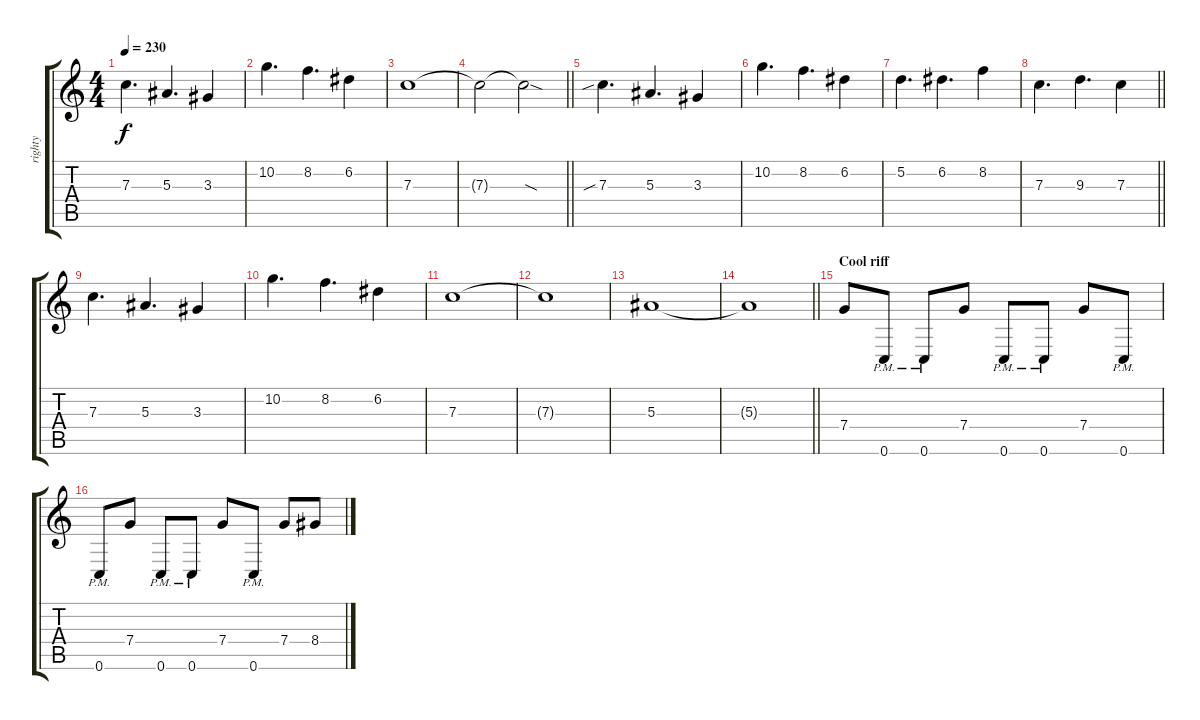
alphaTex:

\track ("righty" "righty") {instrument overdrivenguitar}
\staff {score tabs}
\tuning (D4 A3 F3 C3 G2 C2) {hide}
\ts (4 4)
\tempo 230
\clef g2
\ks c
7.3.4{d dy f} 5.3.4{d} 3.3.4 |
10.2.4{d} 8.2.4{d} 6.2.4 |
7.3.1 |
\barLineRight lightlight
7.3{t}.2 7.3{sod t}.2 |
7.3{sib}.4{d} 5.3.4{d} 3.3.4 |
10.2.4{d} 8.2.4{d} 6.2.4 |
5.2.4{d} 6.2.4{d} 8.2.4 |
\barLineRight lightlight
7.3.4{d} 9.3.4{d} 7.3.4 |
7.3.4{d} 5.3.4{d} 3.3.4 |
10.2.4{d} 8.2.4{d} 6.2.4 |
7.3.1 |
7.3{t}.1 |
5.3.1{volume 9} |
\barLineRight lightlight
5.3{t}.1 |
\section ("" "Cool riff")
7.4.8{volume 13} 0.6{pm}.8 0.6{pm}.8 7.4.8 0.6{pm}.8 0.6{pm}.8 7.4.8 0.6{pm}.8 |
0.6{pm}.8 7.4.8 0.6{pm}.8 0.6{pm}.8 7.4.8 0.6{pm}.8 7.4.8 8.4.8
